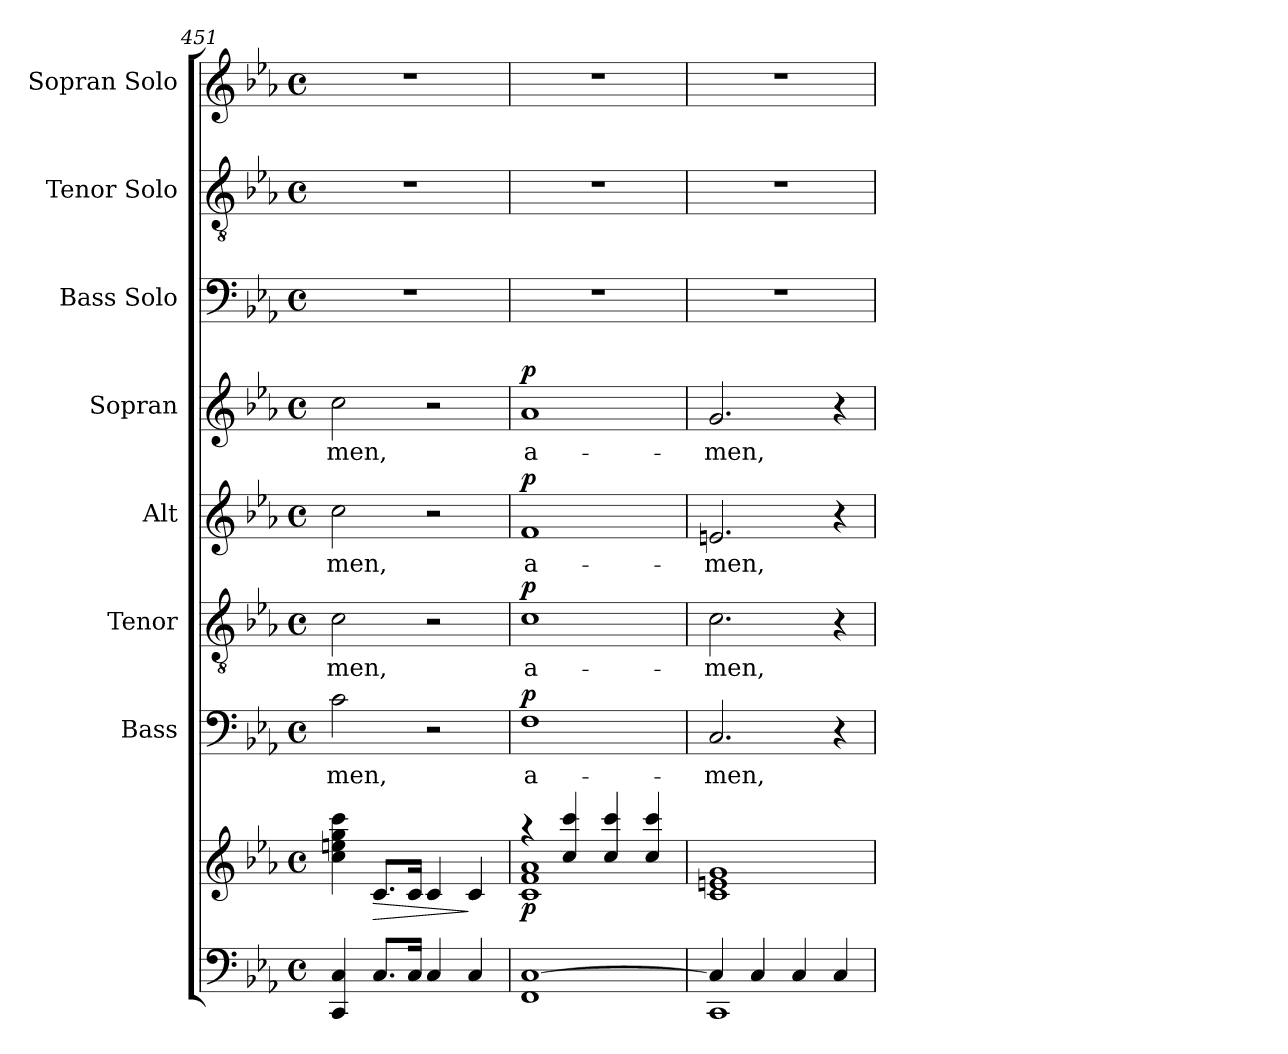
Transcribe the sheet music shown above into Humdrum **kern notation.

**kern	**kern	**dynam	**kern	**text	**dynam	**kern	**text	**dynam	**kern	**text	**dynam	**kern	**text	**dynam	**kern	**kern	**kern
*part8	*part8	*part8	*part7	*part7	*part7	*part6	*part6	*part6	*part5	*part5	*part5	*part4	*part4	*part4	*part3	*part2	*part1
*staff9	*staff8	*staff8/9	*staff7	*staff7	*staff7	*staff6	*staff6	*staff6	*staff5	*staff5	*staff5	*staff4	*staff4	*staff4	*staff3	*staff2	*staff1
*	*	*	*I"Bass	*	*	*I"Tenor	*	*	*I"Alt	*	*	*I"Sopran	*	*	*I"Bass Solo	*I"Tenor Solo	*I"Sopran Solo
*	*	*	*I'B.	*	*	*I'T.	*	*	*I'A.	*	*	*I'S.	*	*	*I'B. Solo	*I'T. Solo	*I'S. Solo
!!LO:LB:g=z
*clefF4	*clefG2	*	*clefF4	*	*	*clefGv2	*	*	*clefG2	*	*	*clefG2	*	*	*clefF4	*clefGv2	*clefG2
*k[b-e-a-]	*k[b-e-a-]	*	*k[b-e-a-]	*	*	*k[b-e-a-]	*	*	*k[b-e-a-]	*	*	*k[b-e-a-]	*	*	*k[b-e-a-]	*k[b-e-a-]	*k[b-e-a-]
*E-:	*E-:	*	*E-:	*	*	*E-:	*	*	*E-:	*	*	*E-:	*	*	*E-:	*E-:	*E-:
*M4/4	*M4/4	*	*M4/4	*	*	*M4/4	*	*	*M4/4	*	*	*M4/4	*	*	*M4/4	*M4/4	*M4/4
*met(c)	*met(c)	*	*met(c)	*	*	*met(c)	*	*	*met(c)	*	*	*met(c)	*	*	*met(c)	*met(c)	*met(c)
=451	=451	=451	=451	=451	=451	=451	=451	=451	=451	=451	=451	=451	=451	=451	=451	=451	=451
!	!	!	!	!LO:LY:b	!	!	!LO:LY:b	!	!	!LO:LY:b	!	!	!LO:LY:b	!	!	!	!
4CC/ 4C/	4cc\ 4een\ 4gg\ 4ccc\	.	2c\	-men,	.	2c\	-men,	.	2cc\	-men,	.	2cc\	-men,	.	1r	1r	1r
!	!	!LO:HP:b	!	!	!	!	!	!	!	!	!	!	!	!	!	!	!
8.C/L	8.c/L	>	.	.	.	.	.	.	.	.	.	.	.	.	.	.	.
16C/Jk	16c/Jk	.	.	.	.	.	.	.	.	.	.	.	.	.	.	.	.
4C/	4c/	.	2r	.	.	2r	.	.	2r	.	.	2r	.	.	.	.	.
4C/	4c/	]	.	.	.	.	.	.	.	.	.	.	.	.	.	.	.
=452	=452	=452	=452	=452	=452	=452	=452	=452	=452	=452	=452	=452	=452	=452	=452	=452	=452
*^	*^	*	*	*	*	*	*	*	*	*	*	*	*	*	*	*	*
!	!	!	!	!LO:DY:b	!	!LO:LY:b	!LO:DY:a	!	!LO:LY:b	!LO:DY:a	!	!LO:LY:b	!LO:DY:a	!	!LO:LY:b	!LO:DY:a	!	!	!
[>1C	1FF	4rgg	1c 1f 1a-	p	1F	a-	p	1c	a-	p	1f	a-	p	1a-	a-	p	1r	1r	1r
.	.	4cc/ 4ccc/	.	.	.	.	.	.	.	.	.	.	.	.	.	.	.	.	.
.	.	4cc/ 4ccc/	.	.	.	.	.	.	.	.	.	.	.	.	.	.	.	.	.
.	.	4cc/ 4ccc/	.	.	.	.	.	.	.	.	.	.	.	.	.	.	.	.	.
*	*	*v	*v	*	*	*	*	*	*	*	*	*	*	*	*	*	*	*	*
=453	=453	=453	=453	=453	=453	=453	=453	=453	=453	=453	=453	=453	=453	=453	=453	=453	=453	=453
!	!	!	!	!	!LO:LY:b	!	!	!LO:LY:b	!	!	!LO:LY:b	!	!	!LO:LY:b	!	!	!	!
4C/]	1CC	1c 1en 1g	.	2.C/	-men,	.	2.c\	-men,	.	2.en/	-men,	.	2.g/	-men,	.	1r	1r	1r
4C/	.	.	.	.	.	.	.	.	.	.	.	.	.	.	.	.	.	.
4C/	.	.	.	.	.	.	.	.	.	.	.	.	.	.	.	.	.	.
4C/	.	.	.	4r	.	.	4r	.	.	4r	.	.	4r	.	.	.	.	.
*v	*v	*	*	*	*	*	*	*	*	*	*	*	*	*	*	*	*	*
=	=	=	=	=	=	=	=	=	=	=	=	=	=	=	=	=	=
*-	*-	*-	*-	*-	*-	*-	*-	*-	*-	*-	*-	*-	*-	*-	*-	*-	*-
